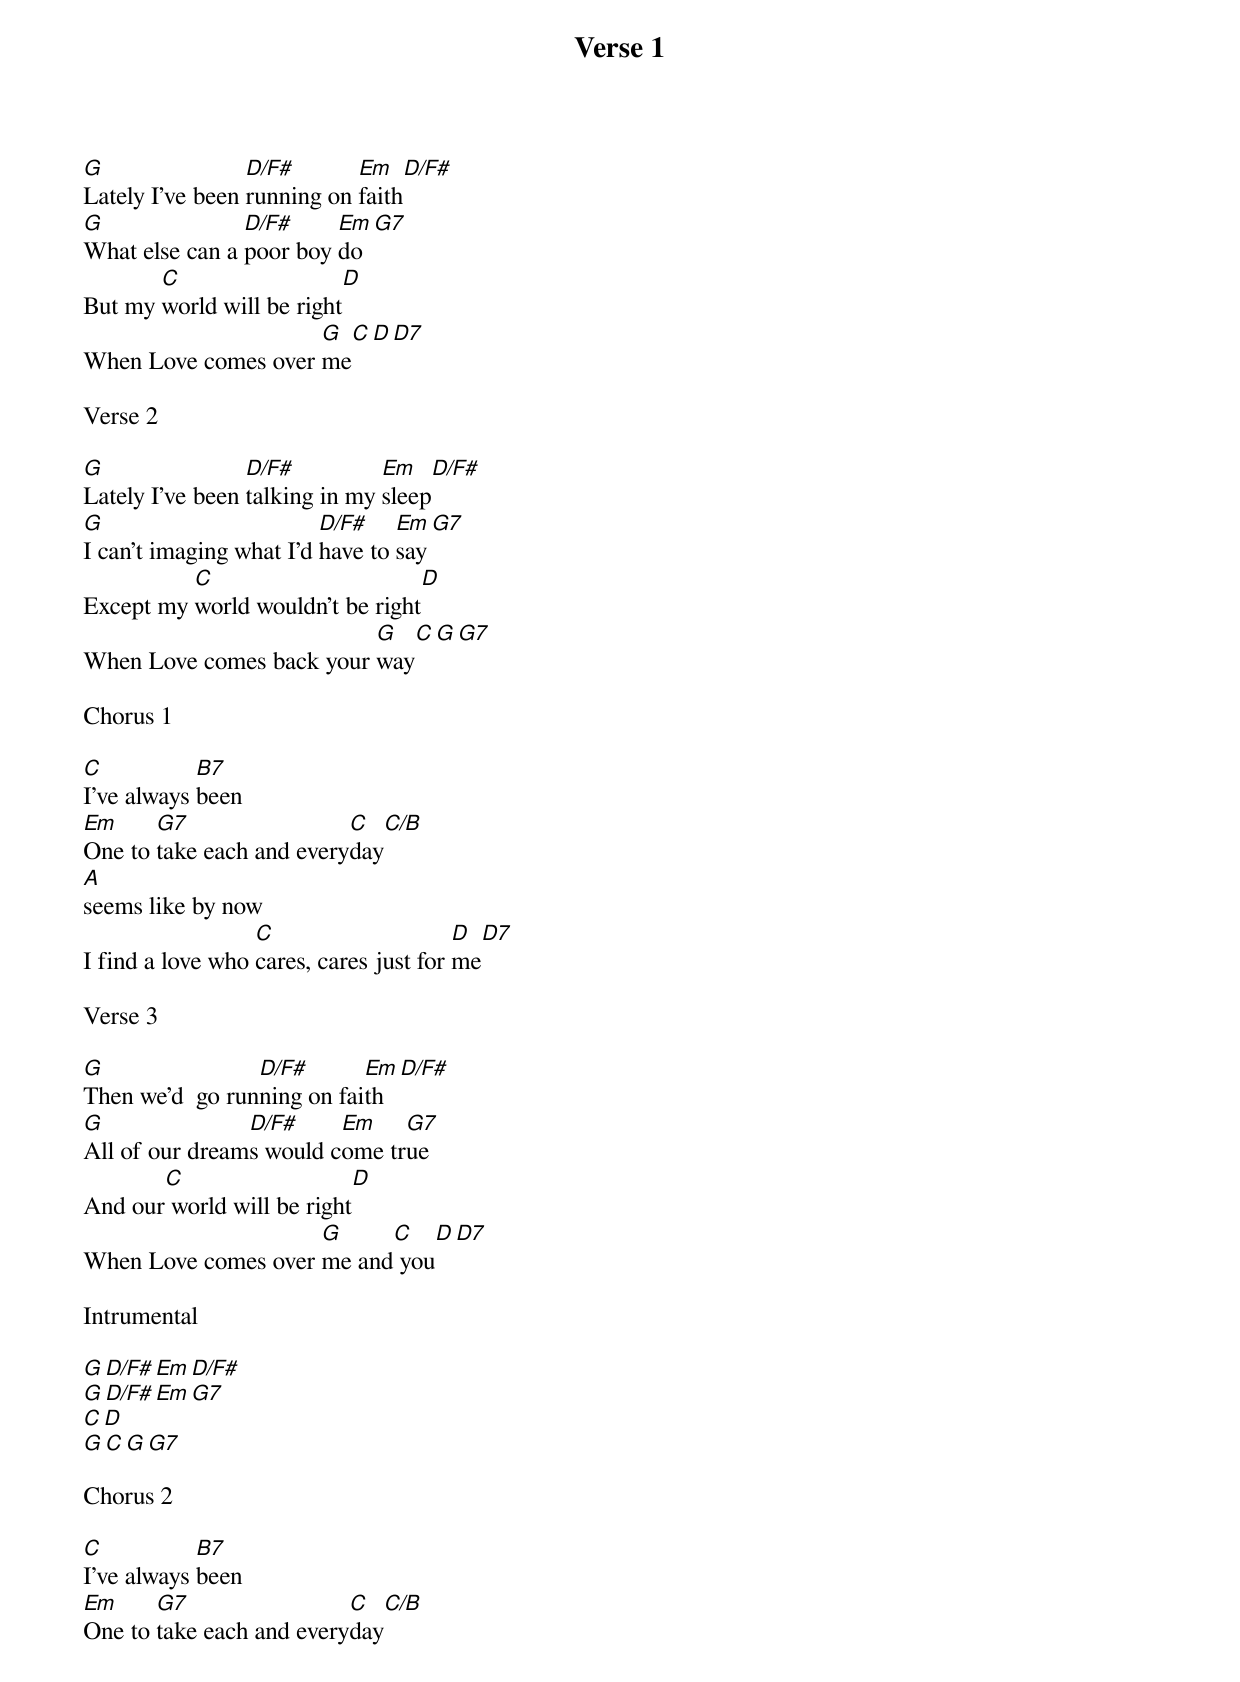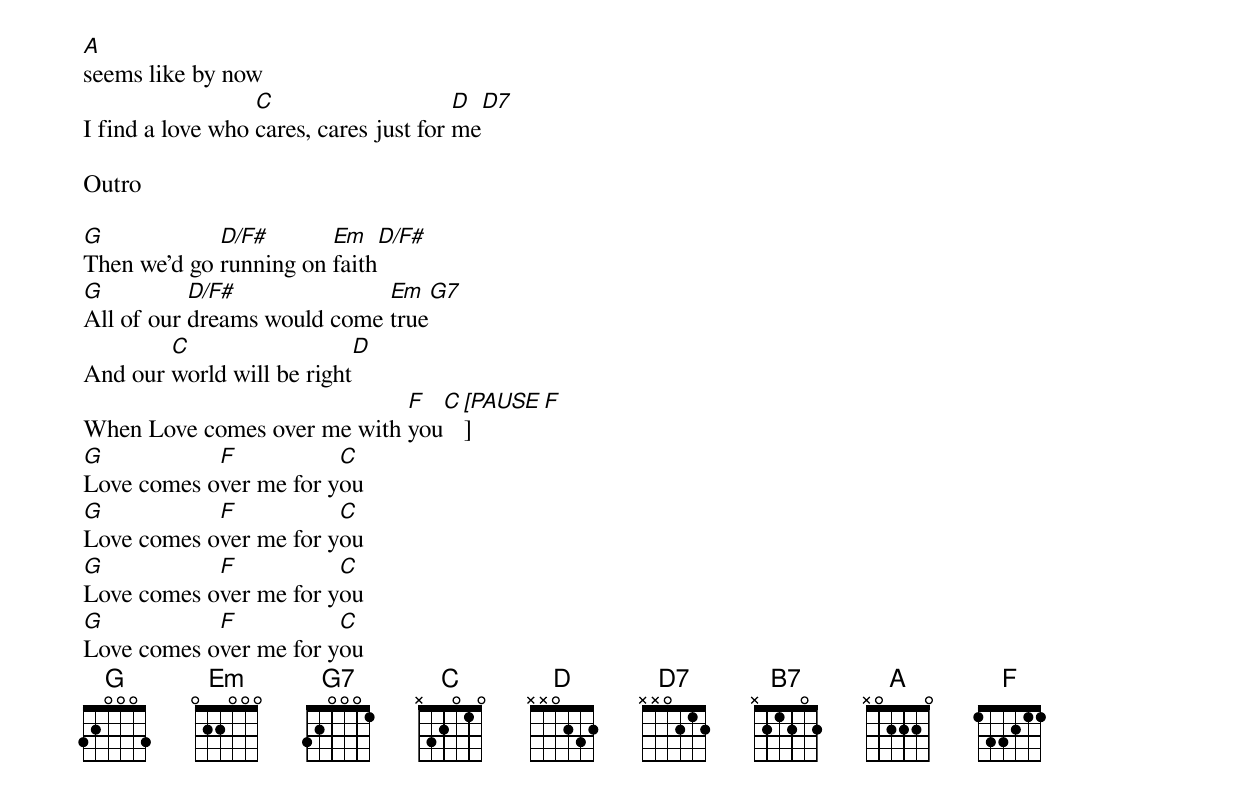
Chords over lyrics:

Verse 1

G                D/F#       Em       D/F#
Lately I've been running on faith
G               D/F#     Em    G7
What else can a poor boy do
       C                       D
But my world will be right
                     G     C     D     D7
When Love comes over me

Verse 2

G                D/F#          Em        D/F#
Lately I've been talking in my sleep
G                        D/F#    Em      G7
I can't imaging what I'd have to say
          C                        D
Except my world wouldn't be right
                          G     C    G    G7
When Love comes back your way

Chorus 1

C           B7
I've always been
Em     G7                 C       C/B
One to take each and everyday
A
seems like by now
                  C                     D      D7
I find a love who cares, cares just for me

Verse 3

G                D/F#       Em       D/F#
Then we'd  go running on faith
G               D/F#     Em    G7
All of our dreams would come true
       C                       D
And our world will be right
                     G     C     D     D7
When Love comes over me and you

Intrumental

G     D/F#   Em    D/F#
G     D/F#   Em    G7
C     D
G     C      G     G7

Chorus 2

C           B7
I've always been
Em     G7                 C       C/B
One to take each and everyday
A
seems like by now
                  C                     D      D7
I find a love who cares, cares just for me

Outro

G            D/F#       Em       D/F#
Then we'd go running on faith
G          D/F#              Em      G7
All of our dreams would come true
        C                        D
And our world will be right
                             F          C      [PAUSE]    F
When Love comes over me with you
G           F           C
Love comes over me for you
G           F           C
Love comes over me for you
G           F           C
Love comes over me for you
G           F           C
Love comes over me for you
